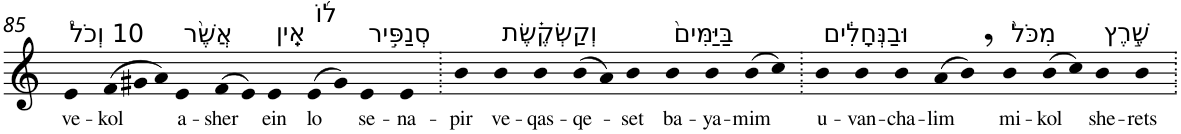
**kern	**text
*part1	*part1
*staff1	*staff1
*I"Piano	*
*I'Pno	*
!!LO:PB:g=z
*clefG2	*
*k[]	*
=85	=85
!LO:TX:a:t=10 וְכֹל֩	!
!	!LO:LY:b
4e	ve-
*Xtuplet	*
!	!LO:LY:b
(>12f	-kol
12g#X	.
12a)	.
!LO:TX:a:t=אֲשֶׁ֨ר	!
!	!LO:LY:b
4e	a-
!	!LO:LY:b
(>8f	-sher
8e)	.
!LO:TX:a:t=אֵֽין	!
!	!LO:LY:b
4e	ein
!LO:TX:a:t=ל֜וֹ	!
!	!LO:LY:b
(>8e	lo
8g#)	.
!LO:TX:a:t=סְנַפִּ֣יר	!
!	!LO:LY:b
4e	se-
!	!LO:LY:b
4e	-na-
=86.	=86.
!	!LO:LY:b
4b	-pir
!LO:TX:a:t=וְקַשְׂקֶ֗שֶׂת	!
!	!LO:LY:b
4b	ve-
!	!LO:LY:b
4b	-qas-
!	!LO:LY:b
(>8b	-qe-
8a)	.
!	!LO:LY:b
4b	-set
!LO:TX:a:t=בַּיַּמִּים֙	!
!	!LO:LY:b
4b	ba-
!	!LO:LY:b
4b	-ya-
!	!LO:LY:b
(>8b	-mim
8cc)	.
=87.	=87.
!LO:TX:a:t=וּבַנְּחָלִ֔ים	!
!	!LO:LY:b
4b	u-
!	!LO:LY:b
4b	-van-
!	!LO:LY:b
4b	-cha-
!	!LO:LY:b
(>8a	-lim
8b,)	.
!LO:TX:a:t=מִכֹּל֙	!
!	!LO:LY:b
4b	mi-
!	!LO:LY:b
(>8b	-kol
8cc)	.
!LO:TX:a:t=שֶׁ֣רֶץ	!
!	!LO:LY:b
4b	she-
!	!LO:LY:b
4b	-rets
=.	=.
*-	*-
